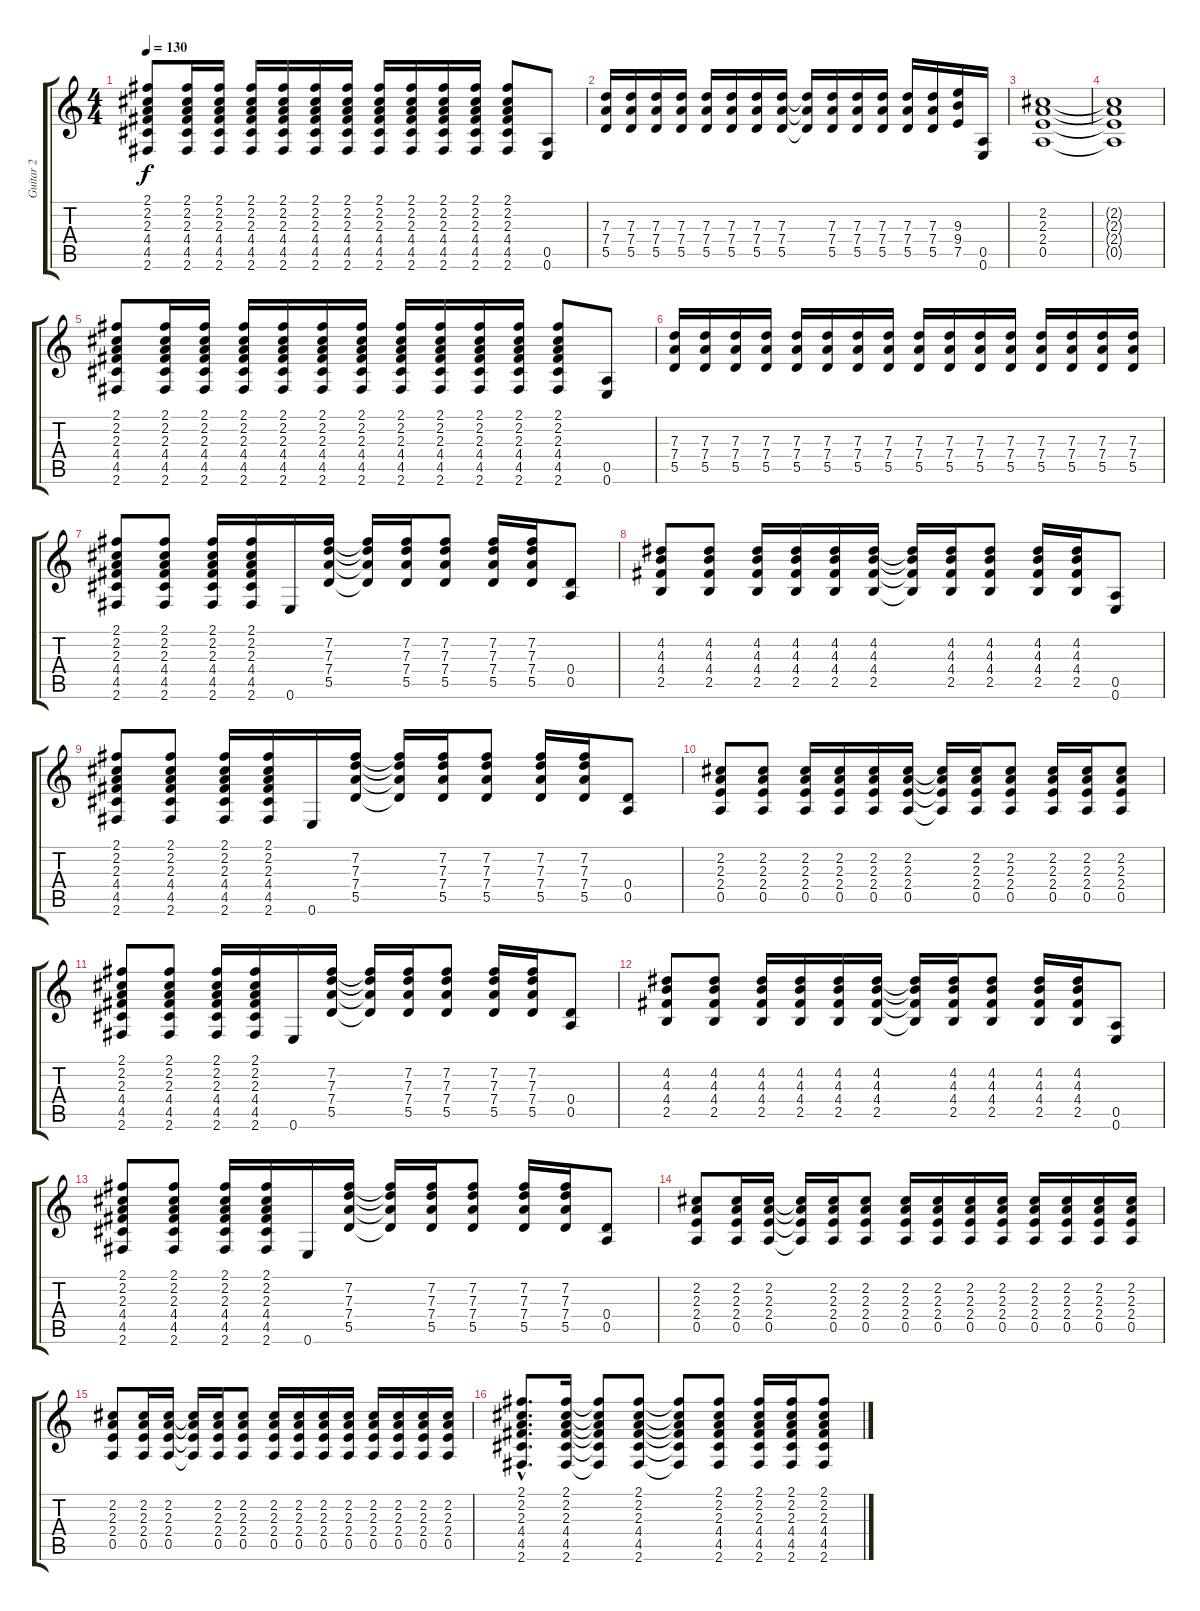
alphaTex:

\track ("Guitar 2" "Guitar 2") {instrument overdrivenguitar}
\staff {score tabs}
\tuning (E4 B3 G3 D3 A2 E2) {hide}
\ts (4 4)
\tempo 130
\clef g2
\ks c
(2.1 2.2 2.3 4.4 4.5 2.6).8{dy f} (2.1 2.2 2.3 4.4 4.5 2.6).16 (2.1 2.2 2.3 4.4 4.5 2.6).16 (2.1 2.2 2.3 4.4 4.5 2.6).16 (2.1 2.2 2.3 4.4 4.5 2.6).16 (2.1 2.2 2.3 4.4 4.5 2.6).16 (2.1 2.2 2.3 4.4 4.5 2.6).16 (2.1 2.2 2.3 4.4 4.5 2.6).16 (2.1 2.2 2.3 4.4 4.5 2.6).16 (2.1 2.2 2.3 4.4 4.5 2.6).16 (2.1 2.2 2.3 4.4 4.5 2.6).16 (2.1 2.2 2.3 4.4 4.5 2.6).8 (0.5 0.6).8 |
(7.3 7.4 5.5).16 (7.3 7.4 5.5).16 (7.3 7.4 5.5).16 (7.3 7.4 5.5).16 (7.3 7.4 5.5).16 (7.3 7.4 5.5).16 (7.3 7.4 5.5).16 (7.3 7.4 5.5).16 (7.3{t} 7.4{t} 5.5{t}).16 (7.3 7.4 5.5).16 (7.3 7.4 5.5).16 (7.3 7.4 5.5).16 (7.3 7.4 5.5).16 (7.3 7.4 5.5).16 (9.3 9.4 7.5).16 (0.5 0.6).16 |
(2.2 2.3 2.4 0.5).1 |
(2.2{t} 2.3{t} 2.4{t} 0.5{t}).1 |
(2.1 2.2 2.3 4.4 4.5 2.6).8 (2.1 2.2 2.3 4.4 4.5 2.6).16 (2.1 2.2 2.3 4.4 4.5 2.6).16 (2.1 2.2 2.3 4.4 4.5 2.6).16 (2.1 2.2 2.3 4.4 4.5 2.6).16 (2.1 2.2 2.3 4.4 4.5 2.6).16 (2.1 2.2 2.3 4.4 4.5 2.6).16 (2.1 2.2 2.3 4.4 4.5 2.6).16 (2.1 2.2 2.3 4.4 4.5 2.6).16 (2.1 2.2 2.3 4.4 4.5 2.6).16 (2.1 2.2 2.3 4.4 4.5 2.6).16 (2.1 2.2 2.3 4.4 4.5 2.6).8 (0.5 0.6).8 |
(7.3 7.4 5.5).16 (7.3 7.4 5.5).16 (7.3 7.4 5.5).16 (7.3 7.4 5.5).16 (7.3 7.4 5.5).16 (7.3 7.4 5.5).16 (7.3 7.4 5.5).16 (7.3 7.4 5.5).16 (7.3 7.4 5.5).16 (7.3 7.4 5.5).16 (7.3 7.4 5.5).16 (7.3 7.4 5.5).16 (7.3 7.4 5.5).16 (7.3 7.4 5.5).16 (7.3 7.4 5.5).16 (7.3 7.4 5.5).16 |
(2.1 2.2 2.3 4.4 4.5 2.6).8 (2.1 2.2 2.3 4.4 4.5 2.6).8 (2.1 2.2 2.3 4.4 4.5 2.6).16 (2.1 2.2 2.3 4.4 4.5 2.6).16 0.6.16 (7.2 7.3 7.4 5.5).16 (7.2{t} 7.3{t} 7.4{t} 5.5{t}).16 (7.2 7.3 7.4 5.5).16 (7.2 7.3 7.4 5.5).8 (7.2 7.3 7.4 5.5).16 (7.2 7.3 7.4 5.5).16 (0.4 0.5).8 |
(4.2 4.3 4.4 2.5).8 (4.2 4.3 4.4 2.5).8 (4.2 4.3 4.4 2.5).16 (4.2 4.3 4.4 2.5).16 (4.2 4.3 4.4 2.5).16 (4.2 4.3 4.4 2.5).16 (4.2{t} 4.3{t} 4.4{t} 2.5{t}).16 (4.2 4.3 4.4 2.5).16 (4.2 4.3 4.4 2.5).8 (4.2 4.3 4.4 2.5).16 (4.2 4.3 4.4 2.5).16 (0.5 0.6).8 |
(2.1 2.2 2.3 4.4 4.5 2.6).8 (2.1 2.2 2.3 4.4 4.5 2.6).8 (2.1 2.2 2.3 4.4 4.5 2.6).16 (2.1 2.2 2.3 4.4 4.5 2.6).16 0.6.16 (7.2 7.3 7.4 5.5).16 (7.2{t} 7.3{t} 7.4{t} 5.5{t}).16 (7.2 7.3 7.4 5.5).16 (7.2 7.3 7.4 5.5).8 (7.2 7.3 7.4 5.5).16 (7.2 7.3 7.4 5.5).16 (0.4 0.5).8 |
(2.2 2.3 2.4 0.5).8 (2.2 2.3 2.4 0.5).8 (2.2 2.3 2.4 0.5).16 (2.2 2.3 2.4 0.5).16 (2.2 2.3 2.4 0.5).16 (2.2 2.3 2.4 0.5).16 (2.2{t} 2.3{t} 2.4{t} 0.5{t}).16 (2.2 2.3 2.4 0.5).16 (2.2 2.3 2.4 0.5).8 (2.2 2.3 2.4 0.5).16 (2.2 2.3 2.4 0.5).16 (2.2 2.3 2.4 0.5).8 |
(2.1 2.2 2.3 4.4 4.5 2.6).8 (2.1 2.2 2.3 4.4 4.5 2.6).8 (2.1 2.2 2.3 4.4 4.5 2.6).16 (2.1 2.2 2.3 4.4 4.5 2.6).16 0.6.16 (7.2 7.3 7.4 5.5).16 (7.2{t} 7.3{t} 7.4{t} 5.5{t}).16 (7.2 7.3 7.4 5.5).16 (7.2 7.3 7.4 5.5).8 (7.2 7.3 7.4 5.5).16 (7.2 7.3 7.4 5.5).16 (0.4 0.5).8 |
(4.2 4.3 4.4 2.5).8 (4.2 4.3 4.4 2.5).8 (4.2 4.3 4.4 2.5).16 (4.2 4.3 4.4 2.5).16 (4.2 4.3 4.4 2.5).16 (4.2 4.3 4.4 2.5).16 (4.2{t} 4.3{t} 4.4{t} 2.5{t}).16 (4.2 4.3 4.4 2.5).16 (4.2 4.3 4.4 2.5).8 (4.2 4.3 4.4 2.5).16 (4.2 4.3 4.4 2.5).16 (0.5 0.6).8 |
(2.1 2.2 2.3 4.4 4.5 2.6).8 (2.1 2.2 2.3 4.4 4.5 2.6).8 (2.1 2.2 2.3 4.4 4.5 2.6).16 (2.1 2.2 2.3 4.4 4.5 2.6).16 0.6.16 (7.2 7.3 7.4 5.5).16 (7.2{t} 7.3{t} 7.4{t} 5.5{t}).16 (7.2 7.3 7.4 5.5).16 (7.2 7.3 7.4 5.5).8 (7.2 7.3 7.4 5.5).16 (7.2 7.3 7.4 5.5).16 (0.4 0.5).8 |
(2.2 2.3 2.4 0.5).8 (2.2 2.3 2.4 0.5).16 (2.2 2.3 2.4 0.5).16 (2.2{t} 2.3{t} 2.4{t} 0.5{t}).16 (2.2 2.3 2.4 0.5).16 (2.2 2.3 2.4 0.5).8 (2.2 2.3 2.4 0.5).16 (2.2 2.3 2.4 0.5).16 (2.2 2.3 2.4 0.5).16 (2.2 2.3 2.4 0.5).16 (2.2 2.3 2.4 0.5).16 (2.2 2.3 2.4 0.5).16 (2.2 2.3 2.4 0.5).16 (2.2 2.3 2.4 0.5).16 |
(2.2 2.3 2.4 0.5).8 (2.2 2.3 2.4 0.5).16 (2.2 2.3 2.4 0.5).16 (2.2{t} 2.3{t} 2.4{t} 0.5{t}).16 (2.2 2.3 2.4 0.5).16 (2.2 2.3 2.4 0.5).8 (2.2 2.3 2.4 0.5).16 (2.2 2.3 2.4 0.5).16 (2.2 2.3 2.4 0.5).16 (2.2 2.3 2.4 0.5).16 (2.2 2.3 2.4 0.5).16 (2.2 2.3 2.4 0.5).16 (2.2 2.3 2.4 0.5).16 (2.2 2.3 2.4 0.5).16 |
(2.1{hac} 2.2{hac} 2.3{hac} 4.4{hac} 4.5{hac} 2.6{hac}).8{d} (2.1 2.2 2.3 4.4 4.5 2.6).16 (2.1{t} 2.2{t} 2.3{t} 4.4{t} 4.5{t} 2.6{t}).8 (2.1 2.2 2.3 4.4 4.5 2.6).8 (2.1{t} 2.2{t} 2.3{t} 4.4{t} 4.5{t} 2.6{t}).8 (2.1 2.2 2.3 4.4 4.5 2.6).8 (2.1 2.2 2.3 4.4 4.5 2.6).16 (2.1 2.2 2.3 4.4 4.5 2.6).16 (2.1 2.2 2.3 4.4 4.5 2.6).8
